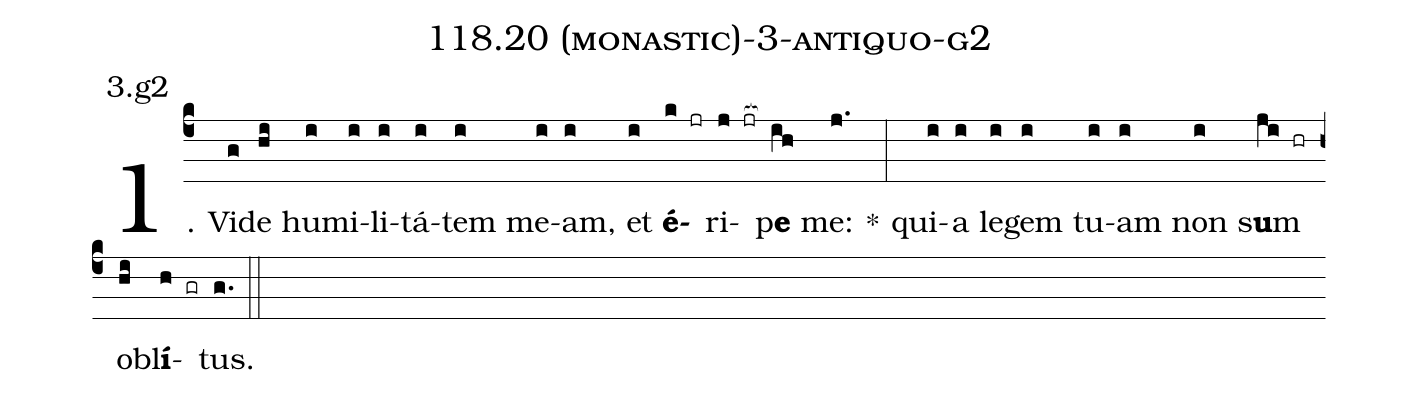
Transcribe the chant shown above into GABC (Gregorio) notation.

name: 118.20 (monastic)-3-antiquo-g2;
annotation: 3.g2;
%%
(c4)1. Vi(g)de(hi) hu(i)mi(i)li(i)tá(i)tem(i) me(i)am,(i) et(i) <b>é</b>(k jr)ri(j jr[ocb:1{])p<b>e</b>(ih[ocb:0}]) me:(j.) *(:) qui(i)a(i) le(i)gem(i) tu(i)am(i) non(i) s<b>u</b>m(ji hr) ob(hi)l<b>í</b>(h gr)tus.(g.) (::)
